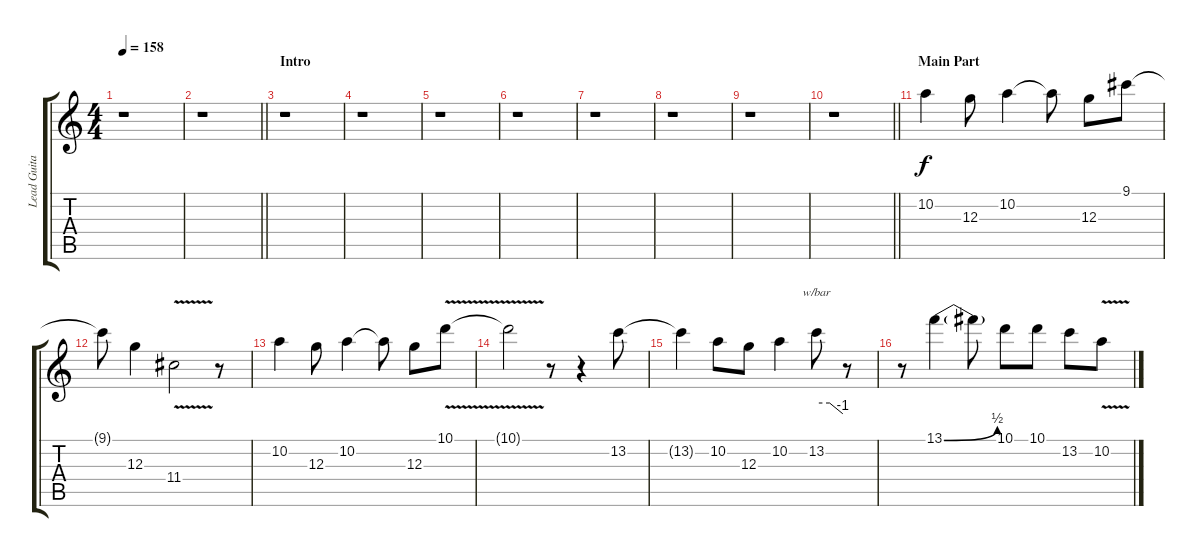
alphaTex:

\track ("Lead Guitar" "Lead Guita") {instrument overdrivenguitar}
\staff {score tabs}
\tuning (E4 B3 G3 D3 A2 E2) {hide}
\ts (4 4)
\tempo 158
\clef g2
\ks c
r.1{dy f instrument overdrivenguitar} |
\barLineRight lightlight
r.1 |
\section ("" "Intro")
r.1 |
r.1 |
r.1 |
r.1 |
r.1 |
r.1 |
r.1 |
\barLineRight lightlight
r.1 |
\section ("" "Main Part")
10.2.4 12.3.8 10.2.4 10.2{t}.8 12.3.8 9.1.8 |
9.1{t}.8 12.3.4 11.4{v}.2 r.8 |
10.2.4 12.3.8 10.2.4 10.2{t}.8 12.3.8 10.1{v}.8 |
10.1{t}.2 r.8 r.4 13.2.8 |
13.2{t}.4 10.2.8 12.3.8 10.2.4 13.2.8{tbe (custom default 0 0 30 0 60 -4)} r.8 |
r.8 13.1{be (bend 0 0 60 2)}.4 13.1{t}.8 10.1.8 10.1.8 13.2.8 10.2{v}.8
